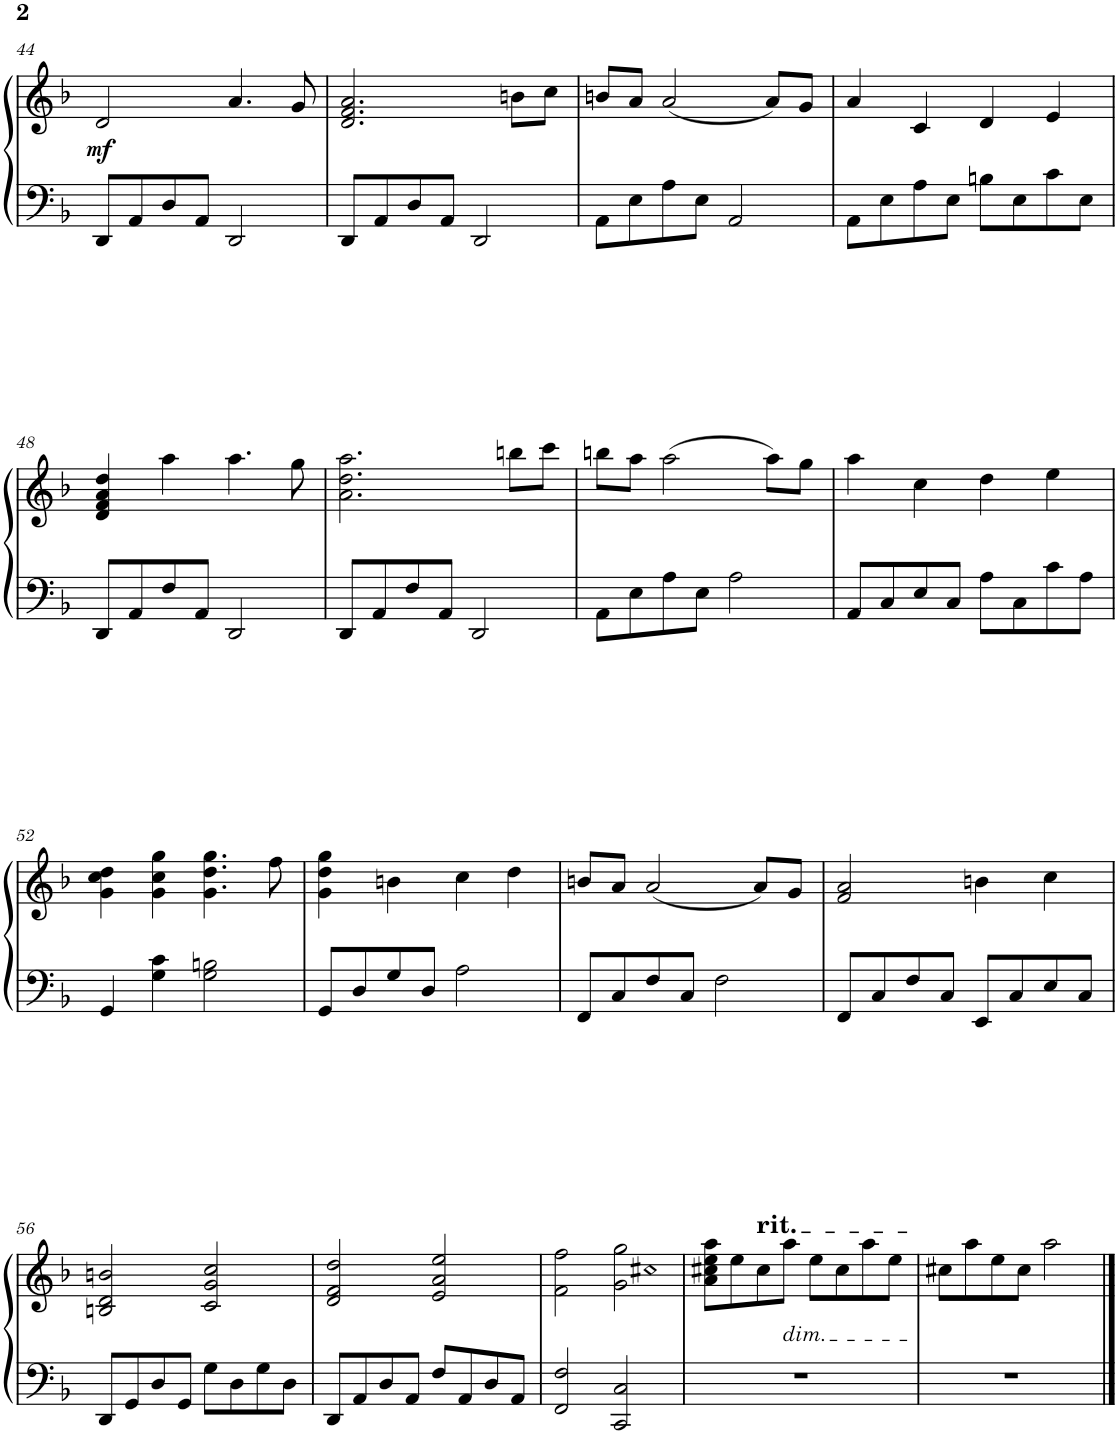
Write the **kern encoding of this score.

**kern	**kern	**dynam
*part1	*part1	*part1
*staff2	*staff1	*staff1/2
*I"Harp	*	*
*I'Hrp.	*	*
!!LO:PB:g=z
*clefF4	*clefG2	*
*k[b-]	*k[b-]	*
*M4/4	*M4/4	*
=44	=44	=44
!	!	!LO:DY:b
8DD/L	2d/	mf
8AA/	.	.
8D/	.	.
8AA/J	.	.
2DD/	4.a/	.
.	8g/	.
=45	=45	=45
8DD/L	2.d/ 2.f/ 2.a/	.
8AA/	.	.
8D/	.	.
8AA/J	.	.
2DD/	.	.
.	8bn\L	.
.	8cc\J	.
=46	=46	=46
8AA\L	8bn/L	.
8E\	8a/J	.
8A\	(2a/	.
8E\J	.	.
2AA/	.	.
.	8a/L)	.
.	8g/J	.
=47	=47	=47
8AA\L	4a/	.
8E\	.	.
8A\	4c/	.
8E\J	.	.
8Bn\L	4d/	.
8E\	.	.
8c\	4e/	.
8E\J	.	.
!!LO:LB:g=z
=48	=48	=48
8DD/L	4d/ 4f/ 4a/ 4dd/	.
8AA/	.	.
8F/	4aa\	.
8AA/J	.	.
2DD/	4.aa\	.
.	8gg\	.
=49	=49	=49
8DD/L	2.a\ 2.dd\ 2.aa\	.
8AA/	.	.
8F/	.	.
8AA/J	.	.
2DD/	.	.
.	8bbn\L	.
.	8ccc\J	.
=50	=50	=50
8AA\L	8bbn\L	.
8E\	8aa\J	.
8A\	(2aa\	.
8E\J	.	.
2A\	.	.
.	8aa\L)	.
.	8gg\J	.
=51	=51	=51
8AA/L	4aa\	.
8C/	.	.
8E/	4cc\	.
8C/J	.	.
8A\L	4dd\	.
8C\	.	.
8c\	4ee\	.
8A\J	.	.
!!LO:LB:g=z
=52	=52	=52
4GG/	4g\ 4cc\ 4dd\	.
4G\ 4c\	4g\ 4cc\ 4gg\	.
2G\ 2Bn\	4.g\ 4.dd\ 4.gg\	.
.	8ff\	.
=53	=53	=53
8GG/L	4g\ 4dd\ 4gg\	.
8D/	.	.
8G/	4bn\	.
8D/J	.	.
2A\	4cc\	.
.	4dd\	.
=54	=54	=54
8FF/L	8bn/L	.
8C/	8a/J	.
8F/	(2a/	.
8C/J	.	.
2F\	.	.
.	8a/L)	.
.	8g/J	.
=55	=55	=55
8FF/L	2f/ 2a/	.
8C/	.	.
8F/	.	.
8C/J	.	.
8EE/L	4bn\	.
8C/	.	.
8E/	4cc\	.
8C/J	.	.
!!LO:LB:g=z
=56	=56	=56
8DD/L	2Bn/ 2d/ 2bn/	.
8GG/	.	.
8D/	.	.
8GG/J	.	.
8G\L	2c/ 2g/ 2cc/	.
8D\	.	.
8G\	.	.
8D\J	.	.
=57	=57	=57
8DD/L	2d/ 2f/ 2dd/	.
8AA/	.	.
8D/	.	.
8AA/J	.	.
8F/L	2e/ 2a/ 2ee/	.
8AA/	.	.
8D/	.	.
8AA/J	.	.
=58	=58	=58
*	*^	*
2FF/ 2F/	2ryy	2f\ 2ff\	.
2CC/ 2C/	4ryy	2g\ 2gg\	.
!	!LO:N:head=open	!	!
.	4cc#X	.	.
*	*v	*v	*
=59	=59	=59
1r	8a\ 8cc#X\ 8ee\ 8aa\L	.
.	8ee\	.
!	!LO:TX:a:t=rit.	!
.	8cc#\	.
!	!LO:TX:b:i:t=dim.	!
.	8aa\J	.
.	8ee\L	.
.	8cc#\	.
.	8aa\	.
.	8ee\J	.
=60	=60	=60
1r	8cc#X\L	.
.	8aa\	.
.	8ee\	.
.	8cc#\J	.
.	2aa\	.
==	==	==
*-	*-	*-
